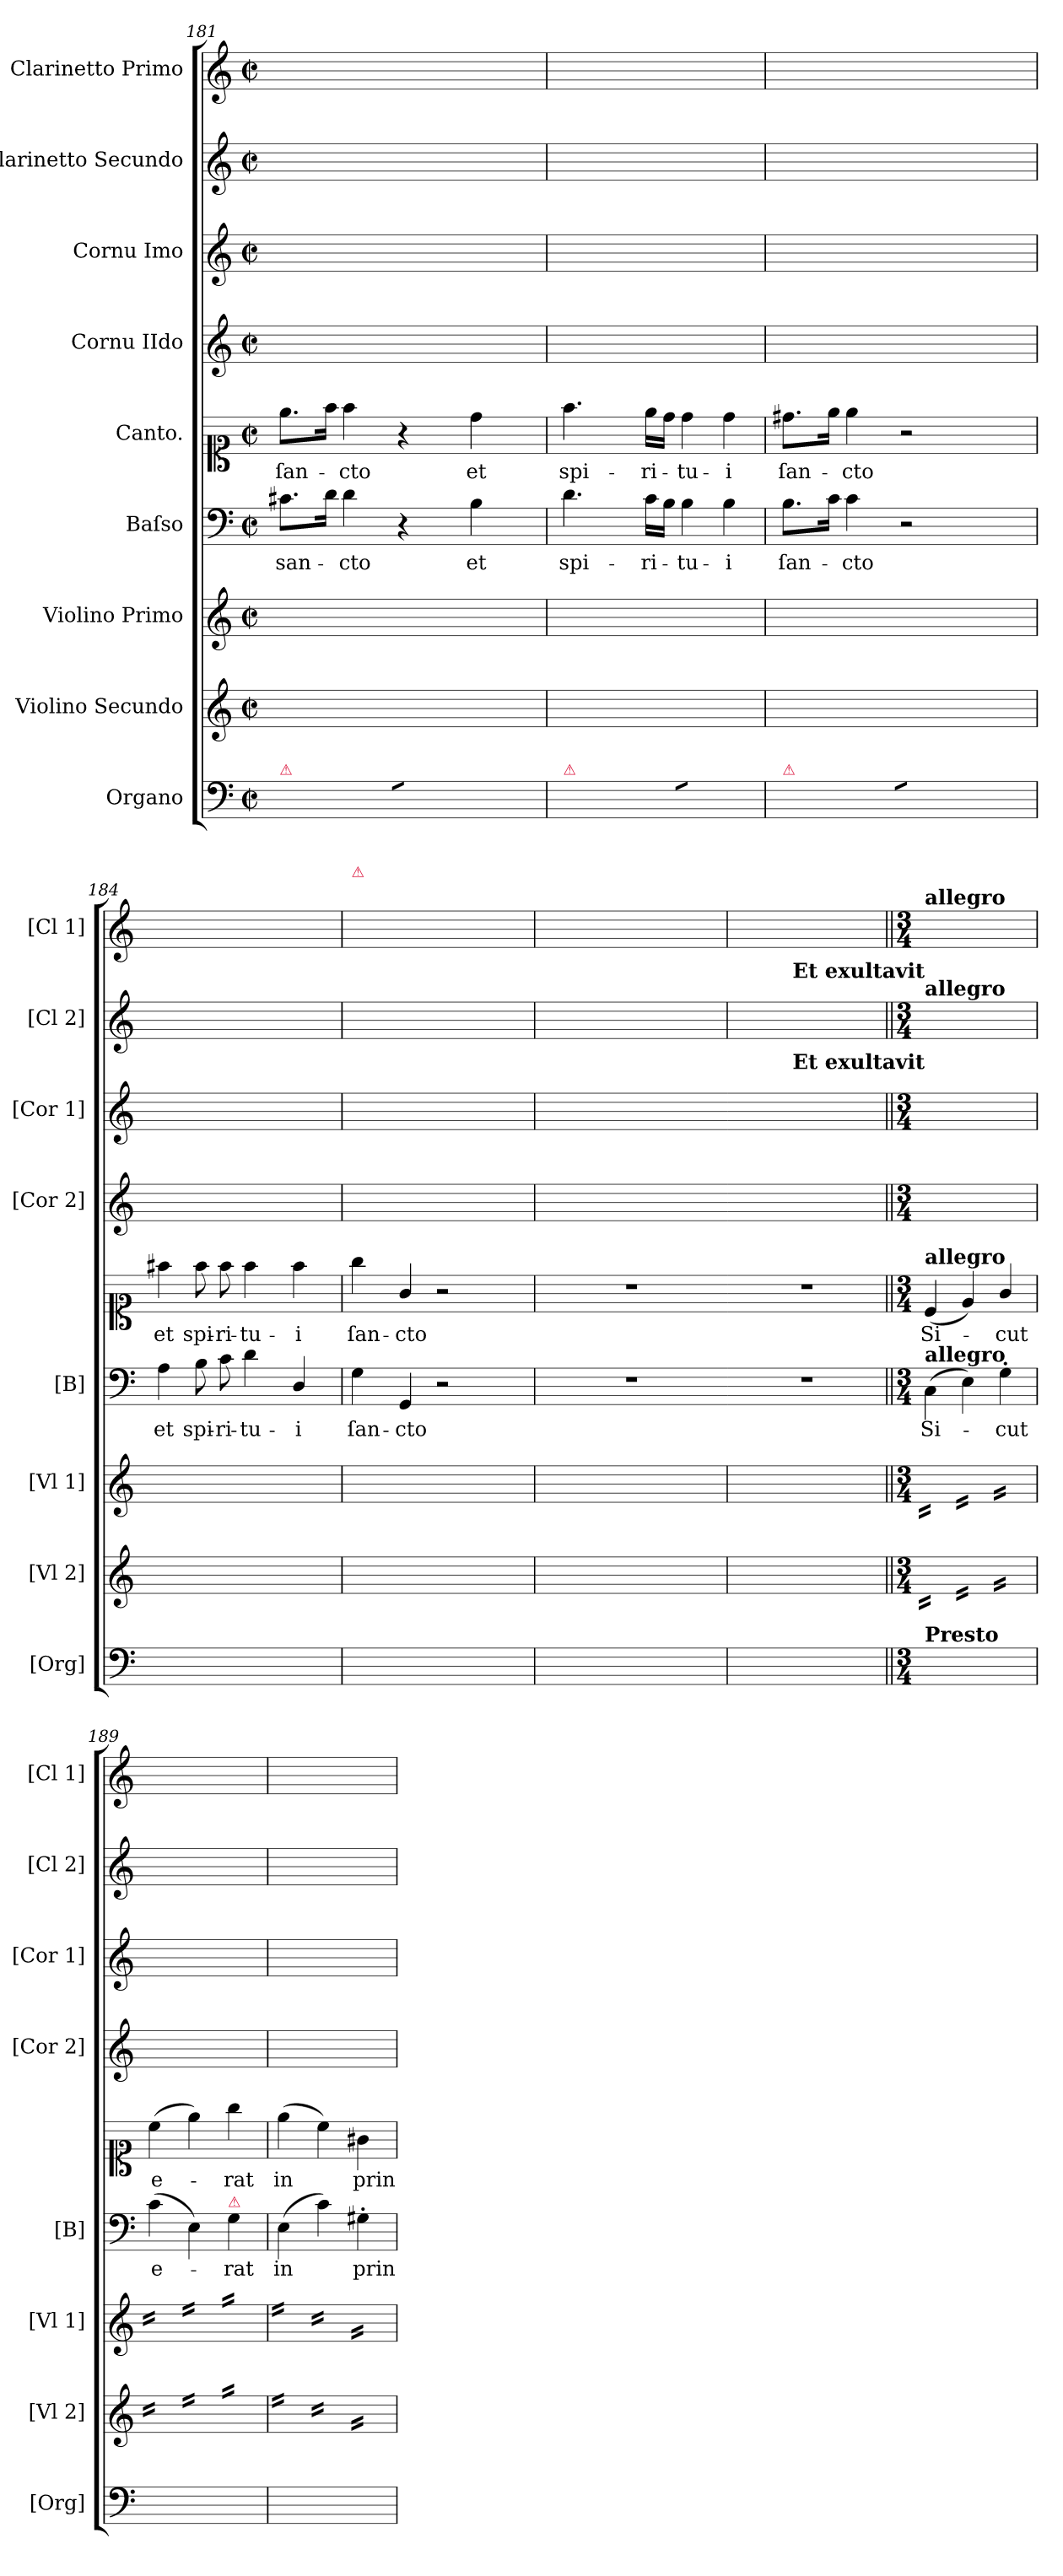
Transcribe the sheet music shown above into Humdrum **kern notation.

**kern	**kern	**kern	**kern	**text	**kern	**text	**kern	**kern	**kern	**kern
*part9	*part8	*part7	*part6	*part6	*part5	*part5	*part4	*part3	*part2	*part1
*staff9	*staff8	*staff7	*staff6	*staff6	*staff5	*staff5	*staff4	*staff3	*staff2	*staff1
*I"Organo	*I"Violino Secundo	*I"Violino Primo	*I"Baſso	*	*I"Canto.	*	*I"Cornu IIdo	*I"Cornu Imo	*I"Clarinetto Secundo	*I"Clarinetto Primo
*I'[Org]	*I'[Vl 2]	*I'[Vl 1]	*I'[B]	*	*	*	*I'[Cor 2]	*I'[Cor 1]	*I'[Cl 2]	*I'[Cl 1]
*clefF4	*clefG2	*clefG2	*clefF4	*	*clefC1	*	*clefG2	*clefG2	*clefG2	*clefG2
*k[]	*k[]	*k[]	*k[]	*	*k[]	*	*k[]	*k[]	*k[]	*k[]
*C:	*C:	*C:	*C:	*	*C:	*	*C:	*C:	*C:	*C:
*M2/2	*M2/2	*M2/2	*M2/2	*	*M2/2	*	*M2/2	*M2/2	*M2/2	*M2/2
*met(c|)	*met(c|)	*met(c|)	*met(c|)	*	*met(c|)	*	*met(c|)	*met(c|)	*met(c|)	*met(c|)
=181	=181	=181	=181	=181	=181	=181	=181	=181	=181	=181
!LO:TX:a:color=crimson:t=⚠	!	!	!	!	!	!	!	!	!	!
8GG/Lyy	8.c#X/Lyy	8.e/Lyy	8.c#X\L	san-	8.ee\L	ſan-	1ryy	1ryy	8cc#X\Lyy	8.ee\Lyy
8G\yy	.	.	.	.	.	.	.	.	8dd\Jyy	.
.	16d/Jkyy	16f/Jkyy	16d\Jk	.	16ff\Jk	.	.	.	.	16ff\Jkyy
8G\yy	4d/yy	4f/yy	4d\	-cto	4ff\	-cto	.	.	4dd\yy	4ff\yy
8G\Jyy	.	.	.	.	.	.	.	.	.	.
*tremolo	*	*	*	*	*	*	*	*	*	*
8G\yyL	16g/LLyy	16g/LLyy	4r	.	4r	.	.	.	2ryy	2ryy
.	16a/yy	16a/yy	.	.	.	.	.	.	.	.
8G\yy	16b/yy	16b/yy	.	.	.	.	.	.	.	.
.	16cc/JJyy	16cc/JJyy	.	.	.	.	.	.	.	.
8G\yy	16dd/LLyy	16dd/LLyy	4B\	et	4dd\	et	.	.	.	.
.	16b/yy	16b/yy	.	.	.	.	.	.	.	.
8G\yyJ	16f#X/yy	16f#X/yy	.	.	.	.	.	.	.	.
*Xtremolo	*	*	*	*	*	*	*	*	*	*
.	16g/JJyy	16g/JJyy	.	.	.	.	.	.	.	.
=182	=182	=182	=182	=182	=182	=182	=182	=182	=182	=182
!LO:TX:a:color=crimson:t=⚠	!	!	!	!	!	!	!	!	!	!
8GG/Lyy	4.d/yy	4.fn/yy	4.d\	spi-	4.ff\	spi-	1ryy	1ryy	4.dd\yy	4.ff\yy
8G\yy	.	.	.	.	.	.	.	.	.	.
8G\yy	.	.	.	.	.	.	.	.	.	.
8G\Jyy	16c/LLyy	16e/LLyy	16c\LL	-ri-	16ee\LL	-ri-	.	.	16ccn\LLyy	16ee\LLyy
.	16B/JJyy	16d/JJyy	16B\JJ	.	16dd\JJ	.	.	.	16b\JJyy	16dd\JJyy
*tremolo	*	*	*	*	*	*	*	*	*	*
8G\yyL	4B/yy	4d/yy	4B\	-tu-	4dd\	-tu-	.	.	4b\yy	4dd\yy
8G\yy	.	.	.	.	.	.	.	.	.	.
8G\yy	4B/yy	4d/yy	4B\	-i	4dd\	-i	.	.	4b\yy	4dd\yy
8G\yyJ	.	.	.	.	.	.	.	.	.	.
*Xtremolo	*	*	*	*	*	*	*	*	*	*
=183	=183	=183	=183	=183	=183	=183	=183	=183	=183	=183
!LO:TX:a:color=crimson:t=⚠	!	!	!	!	!	!	!	!	!	!
8GG/Lyy	8.B/Lyy	8.d#X/Lyy	8.B\L	ſan-	8.dd#X\L	ſan-	1ryy	1ryy	8b\Lyy	8.dd#X\Lyy
8G\yy	.	.	.	.	.	.	.	.	8cc\Jyy	.
.	16c/Jkyy	16e/Jkyy	16c\Jk	.	16ee\Jk	.	.	.	.	16ee\Jkyy
8G\yy	4c/yy	4e/yy	4c\	-cto	4ee\	-cto	.	.	4cc\yy	4ee\yy
8G\Jyy	.	.	.	.	.	.	.	.	.	.
*tremolo	*	*	*	*	*	*	*	*	*	*
8G\yyL	8c/Lyy	8cc\Lyy	2r	.	2r	.	.	.	2ryy	2ryy
8G\yy	16d/Lyy	16dd\Lyy	.	.	.	.	.	.	.	.
.	16e/JJyy	16ee\JJyy	.	.	.	.	.	.	.	.
8G\yy	16f/LLyy	16ff\LLyy	.	.	.	.	.	.	.	.
.	16g/yy	16gg\yy	.	.	.	.	.	.	.	.
8G\yyJ	16a/yy	16aa\yy	.	.	.	.	.	.	.	.
*Xtremolo	*	*	*	*	*	*	*	*	*	*
.	16b/JJyy	16bb\JJyy	.	.	.	.	.	.	.	.
=184	=184	=184	=184	=184	=184	=184	=184	=184	=184	=184
4A\yy	4cc\yy	4ccc\yy	4A\	et	4ff#X\	et	1ryy	1ryy	4cc\yy	4ff#X\yy
8B\Lyy	8dd\Lyy	8bb\Lyy	8B\	spi-	8ff#\	spi-	.	.	8cc\Lyy	8ff#\Lyy
8c\Jyy	8cc\Jyy	8aa\Jyy	8c\	-ri-	8ff#\	-ri-	.	.	8cc\Jyy	8ff#\Jyy
4d\yy	8dd\Lyy	8aa\Lyy	4d\	-tu-	4ff#\	-tu-	.	.	4cc\yy	4ff#\yy
.	8cc\yy	8gg\yy	.	.	.	.	.	.	.	.
4D/yy	8cc\yy	8gg\yy	4D/	-i	4ff#\	-i	.	.	4cc\yy	4ff#\yy
.	8b\Jyy	8ff#X\Jyy	.	.	.	.	.	.	.	.
=185	=185	=185	=185	=185	=185	=185	=185	=185	=185	=185
!	!	!	!	!	!	!	!	!	!	!LO:TX:a:color=crimson:t=⚠
4G\yy	4dyy/ 4byy/	4gg\yy	4G\	ſan-	4gg\	ſan-	1ryy	1ryy	8.b\Lyy	8.gg\Lyy
.	.	.	.	.	.	.	.	.	16g\Jkyy	16g/Jkyy
4GG/yy	4dyy/ 4byy/	4bb\yy	4GG/	-cto	4g/	-cto	.	.	4g\yy	4g/yy
4GG/yy	4dyy/ 4byy/	4gg\yy	2r	.	2r	.	.	.	8b\Lyy	8dd\Lyy
.	.	.	.	.	.	.	.	.	8cc\yy	8ee\yy
4ryy	4ryy	4ryy	.	.	.	.	.	.	8b\yy	8dd\yy
.	.	.	.	.	.	.	.	.	8cc\Jyy	8ee\Jyy
=186	=186	=186	=186	=186	=186	=186	=186	=186	=186	=186
4GG/yy	4Gyy/ 4dyy/ 4byy/	4Gyy/ 4dyy/ 4byy/ 4ggyy/	1r	.	1r	.	1ryy	1ryy	4b\yy	4dd\yy
4G\yy	8.g/Lyy	8.g/Lyy	.	.	.	.	.	.	4ryy	4ryy
.	16g/Jkyy	16g/Jkyy	.	.	.	.	.	.	.	.
4G\yy	4g/yy	4g/yy	.	.	.	.	.	.	8g\Lyy	8b\Lyy
.	.	.	.	.	.	.	.	.	8a\yy	8cc\yy
4ryy	4ryy	4ryy	.	.	.	.	.	.	8g\yy	8b\yy
.	.	.	.	.	.	.	.	.	8a\Jyy	8cc\Jyy
=187	=187	=187	=187-	=187	=187-	=187	=187	=187	=187	=187
4GG/yy	4Gyy/ 4dyy/ 4byy/	4Gyy/ 4dyy/ 4byy/ 4ggyy/	1r	.	1r	.	1ryy	1ryy	4g/yy	4b\yy
4G\yy	4Byy/ 4gyy/	4Byy/ 4gyy/	.	.	.	.	.	.	4g/yy	4b\yy
4G\yy	4Byy/ 4gyy/	4Byy/ 4gyy/	.	.	.	.	.	.	4g/yy	4b\yy
4ryy	4ryy	4ryy	.	.	.	.	.	.	4ryy	4ryy
=188||	=188||	=188||	=188||	=188||	=188||	=188||	=188||	=188||	=188||	=188||
*M3/4	*M3/4	*M3/4	*M3/4	*	*M3/4	*	*M3/4	*M3/4	*M3/4	*M3/4
!	!	!	!	!	!	!	!	!	!	!LO:TX:b:B:rj:t=Et exultavit
!	!	!	!	!	!	!	!	!	!	!LO:TX:a:B:t=allegro
!	!	!	!	!	!	!	!	!	!LO:TX:b:B:rj:t=Et exultavit	!
!	!	!	!	!	!	!	!	!	!LO:TX:a:B:t=allegro	!
!	!	!	!	!	!LO:TX:a:B:t=allegro	!	!	!	!	!
!	!	!	!LO:TX:a:B:t=allegro	!	!	!	!	!	!	!
!	!	!LO:TX:b:B:rj:t=Et exultavit	!	!	!	!	!	!	!	!
!	!	!LO:TX:a:B:t=allegro	!	!	!	!	!	!	!	!
!	!LO:TX:a:B:rj:t=allegro	!	!	!	!	!	!	!	!	!
!	!LO:TX:b:B:rj:t=Et exultavit	!	!	!	!	!	!	!	!	!
!LO:TX:a:B:t=Presto	!	!	!	!	!	!	!	!	!	!
*	*tremolo	*	*	*	*	*	*	*	*	*
*	*	*tremolo	*	*	*	*	*	*	*	*
4C/yy	16c/yyLL	16c/yyLL	(>4C\	Si-	(<4c/	Si-	2.ryy	2.ryy	4c/yy	4c/yy
.	16c/yy	16c/yy	.	.	.	.	.	.	.	.
.	16c/yy	16c/yy	.	.	.	.	.	.	.	.
.	16c/yyJJ	16c/yyJJ	.	.	.	.	.	.	.	.
4E/yy	16e/yyLL	16e/yyLL	4E\)	.	4e/)	.	.	.	4e/yy	4e/yy
.	16e/yy	16e/yy	.	.	.	.	.	.	.	.
.	16e/yy	16e/yy	.	.	.	.	.	.	.	.
.	16e/yyJJ	16e/yyJJ	.	.	.	.	.	.	.	.
4G\yy	16g/yyLL	16g/yyLL	4G'>\	-cut	4g/	-cut	.	.	4g/yy	4g/yy
.	16g/yy	16g/yy	.	.	.	.	.	.	.	.
.	16g/yy	16g/yy	.	.	.	.	.	.	.	.
.	16g/yyJJ	16g/yyJJ	.	.	.	.	.	.	.	.
=189	=189	=189	=189	=189	=189	=189	=189	=189	=189	=189
4c\yy	16cc\yyLL	16cc\yyLL	(>4c\	e-	(>4cc\	e-	2.ryy	2.ryy	4cc\yy	4cc\yy
.	16cc\yy	16cc\yy	.	.	.	.	.	.	.	.
.	16cc\yy	16cc\yy	.	.	.	.	.	.	.	.
.	16cc\yyJJ	16cc\yyJJ	.	.	.	.	.	.	.	.
4e\yy	16ee\yyLL	16ee\yyLL	4E\)	.	4ee\)	.	.	.	4ee\yy	4ee\yy
.	16ee\yy	16ee\yy	.	.	.	.	.	.	.	.
.	16ee\yy	16ee\yy	.	.	.	.	.	.	.	.
.	16ee\yyJJ	16ee\yyJJ	.	.	.	.	.	.	.	.
!	!	!	!LO:TX:a:color=crimson:t=⚠	!	!	!	!	!	!	!
4g\yy	16gg\yyLL	16gg\yyLL	4G\	-rat	4gg\	-rat	.	.	4gg\yy	4gg\yy
.	16gg\yy	16gg\yy	.	.	.	.	.	.	.	.
.	16gg\yy	16gg\yy	.	.	.	.	.	.	.	.
.	16gg\yyJJ	16gg\yyJJ	.	.	.	.	.	.	.	.
=190	=190	=190	=190	=190	=190	=190	=190	=190	=190	=190
4e\yy	16ee\yyLL	16ee\yyLL	(>4E\	in	(>4ee\	in	2.ryy	2.ryy	4ee\yy	4ee\yy
.	16ee\yy	16ee\yy	.	.	.	.	.	.	.	.
.	16ee\yy	16ee\yy	.	.	.	.	.	.	.	.
.	16ee\yyJJ	16ee\yyJJ	.	.	.	.	.	.	.	.
4c\yy	16cc\yyLL	16cc\yyLL	4c\)	.	4cc\)	.	.	.	4cc\yy	4cc\yy
.	16cc\yy	16cc\yy	.	.	.	.	.	.	.	.
.	16cc\yy	16cc\yy	.	.	.	.	.	.	.	.
.	16cc\yyJJ	16cc\yyJJ	.	.	.	.	.	.	.	.
4G#X\yy	16g#X/yyLL	16g#X/yyLL	4G#X'>\	prin-	4g#X\	prin-	.	.	4g#X/yy	4g#X/yy
.	16g#X/yy	16g#X/yy	.	.	.	.	.	.	.	.
.	16g#X/yy	16g#X/yy	.	.	.	.	.	.	.	.
.	16g#X/yyJJ	16g#X/yyJJ	.	.	.	.	.	.	.	.
*	*	*Xtremolo	*	*	*	*	*	*	*	*
*	*Xtremolo	*	*	*	*	*	*	*	*	*
=	=	=	=	=	=	=	=	=	=	=
*-	*-	*-	*-	*-	*-	*-	*-	*-	*-	*-
